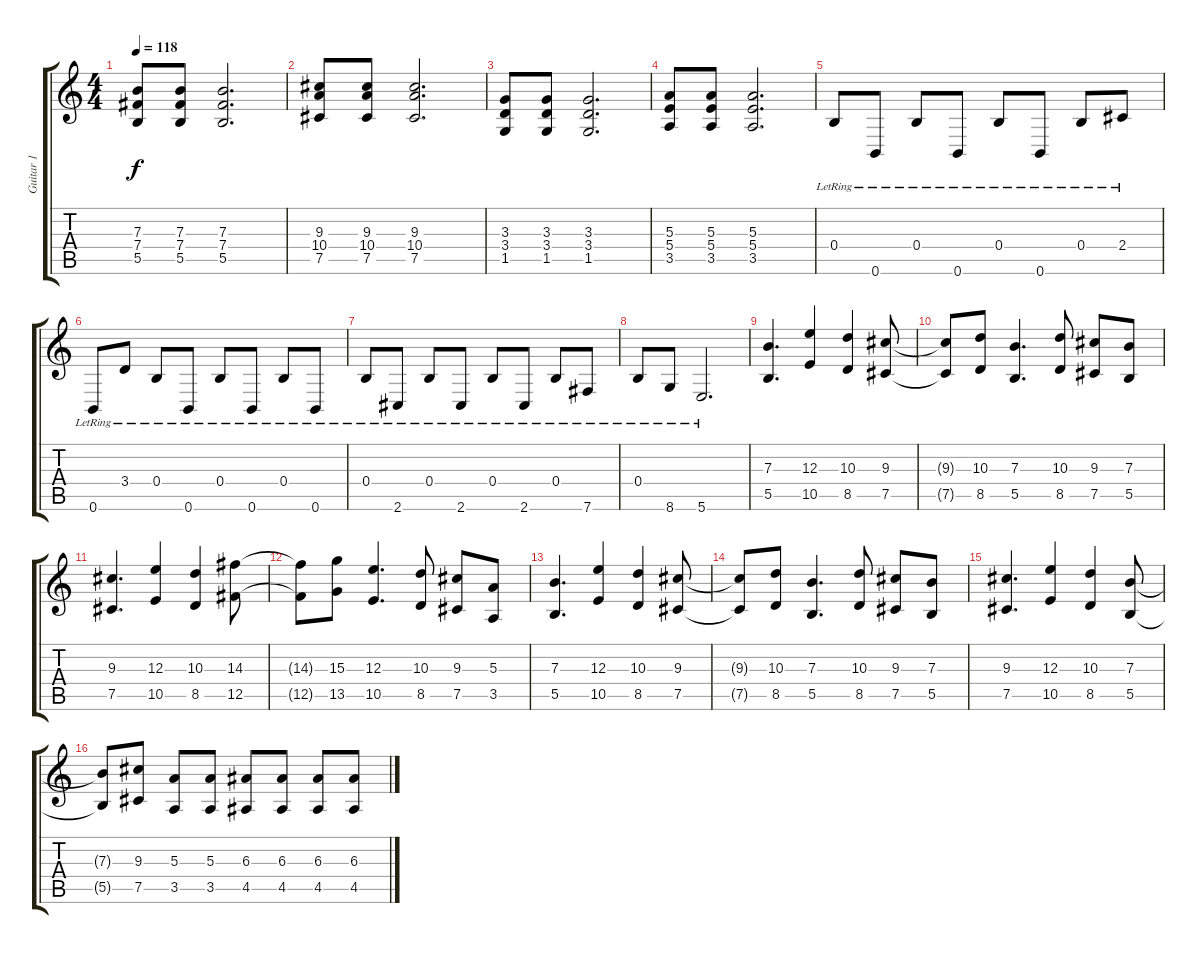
\track ("Guitar 1" "Guitar 1") {instrument electricguitarclean}
\staff {score tabs}
\tuning (Db4 Ab3 E3 B2 Gb2 B1) {hide}
\ts (4 4)
\tempo 118
\clef g2
\ks c
(7.3 7.4 5.5).8{dy f} (7.3 7.4 5.5).8 (7.3 7.4 5.5).2{d} |
(9.3 10.4 7.5).8 (9.3 10.4 7.5).8 (9.3 10.4 7.5).2{d} |
(3.3 3.4 1.5).8 (3.3 3.4 1.5).8 (3.3 3.4 1.5).2{d} |
(5.3 5.4 3.5).8 (5.3 5.4 3.5).8 (5.3 5.4 3.5).2{d} |
0.4{lr}.8{instrument acousticguitarsteel} 0.6{lr}.8 0.4{lr}.8 0.6{lr}.8 0.4{lr}.8 0.6{lr}.8 0.4{lr}.8 2.4{lr}.8 |
0.6{lr}.8 3.4{lr}.8 0.4{lr}.8 0.6{lr}.8 0.4{lr}.8 0.6{lr}.8 0.4{lr}.8 0.6{lr}.8 |
0.4{lr}.8 2.6{lr}.8 0.4{lr}.8 2.6{lr}.8 0.4{lr}.8 2.6{lr}.8 0.4{lr}.8 7.6{lr}.8 |
0.4{lr}.8 8.6{lr}.8 5.6{lr}.2{d} |
(7.3 5.5).4{d instrument distortionguitar} (12.3 10.5).4 (10.3 8.5).4 (9.3 7.5).8 |
(9.3{t} 7.5{t}).8 (10.3 8.5).8 (7.3 5.5).4{d} (10.3 8.5).8 (9.3 7.5).8 (7.3 5.5).8 |
(9.3 7.5).4{d} (12.3 10.5).4 (10.3 8.5).4 (14.3 12.5).8 |
(14.3{t} 12.5{t}).8 (15.3 13.5).8 (12.3 10.5).4{d} (10.3 8.5).8 (9.3 7.5).8 (5.3 3.5).8 |
(7.3 5.5).4{d} (12.3 10.5).4 (10.3 8.5).4 (9.3 7.5).8 |
(9.3{t} 7.5{t}).8 (10.3 8.5).8 (7.3 5.5).4{d} (10.3 8.5).8 (9.3 7.5).8 (7.3 5.5).8 |
(9.3 7.5).4{d} (12.3 10.5).4 (10.3 8.5).4 (7.3 5.5).8 |
(7.3{t} 5.5{t}).8 (9.3 7.5).8 (5.3 3.5).8 (5.3 3.5).8 (6.3 4.5).8 (6.3 4.5).8 (6.3 4.5).8 (6.3 4.5).8
